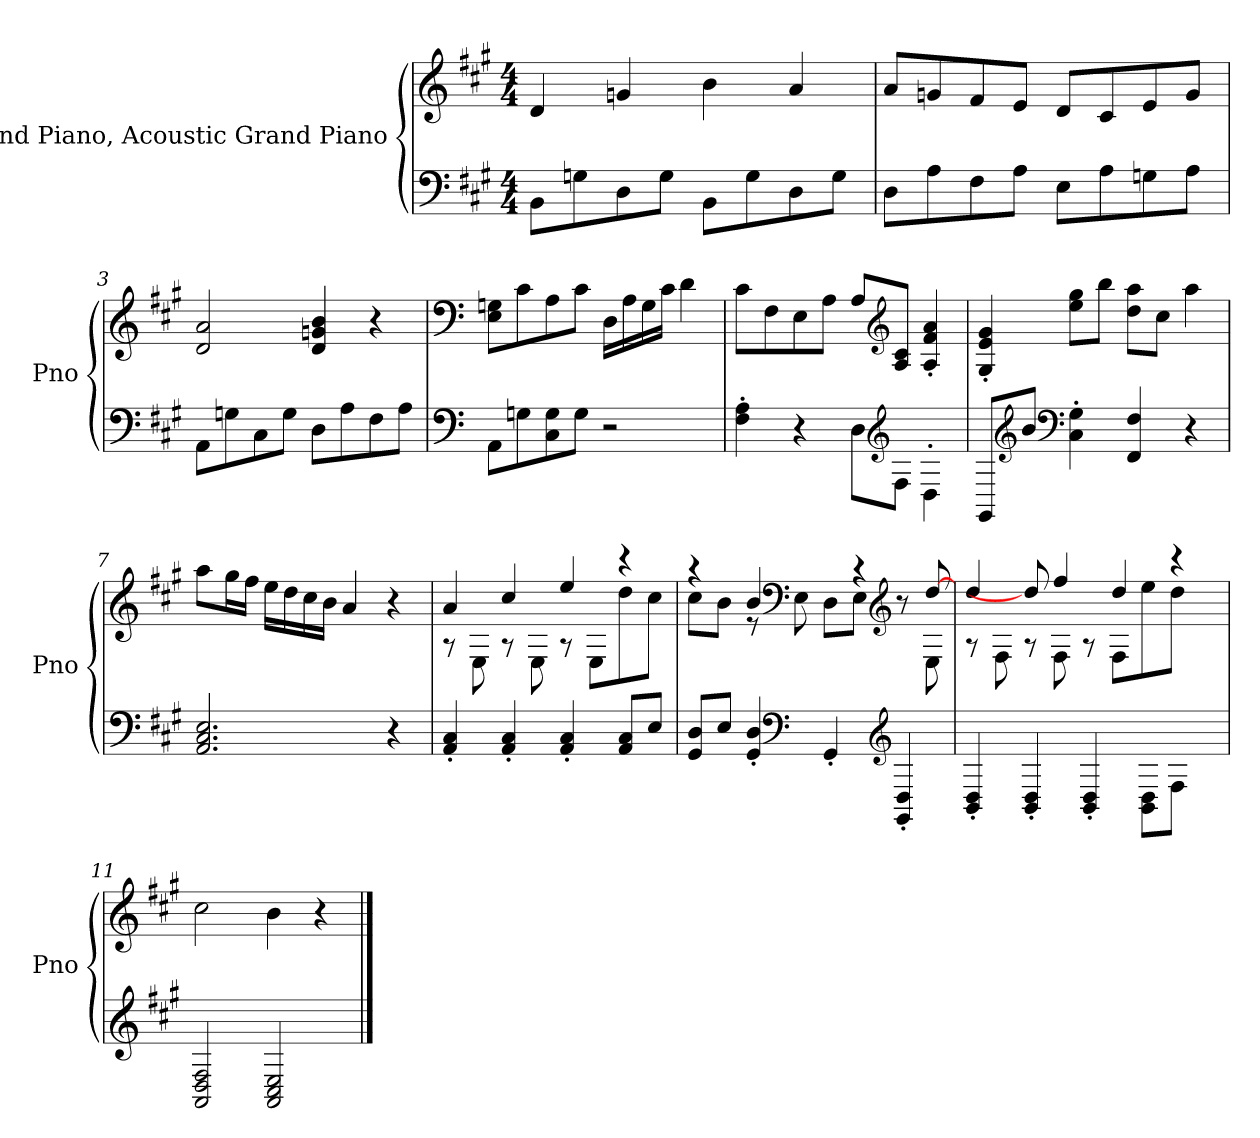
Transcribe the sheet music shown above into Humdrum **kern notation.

**kern	**kern
*part1	*part1
*staff2	*staff1
*I"Grand Piano, Acoustic Grand Piano	*
*I'Pno	*
*clefF4	*clefG2
*k[f#c#g#]	*k[f#c#g#]
*M4/4	*M4/4
*MM120	*MM120
=1	=1
8BBi\L	4di/
8Gni\	.
8Di\	4gni/
8Gi\J	.
8BBi\L	4bi\
8Gi\	.
8Di\	4ai/
8Gi\J	.
=2	=2
8Di\L	8ai/L
8Ai\	8gni/
8F#i\	8f#i/
8Ai\J	8ei/J
8Ei\L	8di/L
8Ai\	8c#i/
8Gni\	8ei/
8Ai\J	8gi/J
=3	=3
8AAi\L	2di/ 2ai/
8Gni\	.
8C#i\	.
8Gi\J	.
8Di\L	4di/ 4gni/ 4bi/
8Ai\	.
8F#i\	4r
8Ai\J	.
=4	=4
*clefF4	*clefF4
8AAj\L	8Ej\ 8Gnj\L
8GnZ\	8c#j\
8C#Z\ 8GZ\	8AZ\
8GZ\J	8c#Z\J
2r	16DZ\LL
.	16AZ\
.	16GZ\
.	16c#j\JJ
.	4dj\
!!LO:LB:g=z
=5	=5
4F#j\' 4AZ\'	8c#Z\L
.	8F#j\
4r	8EZ\
.	8Aj\J
8DZ\L	8AZ/L
*clefG2	*clefG2
8F#Z\J	8AZ/ 8c#Z/J
4D'Z\	4AZ/' 4f#Z/' 4aZ/'
=6	=6
8GG#j/L	4G#Z/' 4eZ/' 4g#Z/'
*clefG2	*
8bj/J	.
*clefF4	*
4C#Z\' 4G#Z\'	8eeZ\ 8gg#Z\L
.	8bbZ\J
4FF#Z/ 4F#Z/	8ddZ\ 8aaZ\L
.	8cc#j\J
4r	4aaj\
=7	=7
2.AAi/ 2.C#i/ 2.Ei/	8aai\L
.	16gg#i\L
.	16ff#i\JJ
.	16eei\LL
.	16ddi\
.	16cc#i\
.	16bi\JJ
.	4ai/
4r	4r
=8	=8
*	*^
4AAi/' 4C#i/'	4ai/	8r
.	.	8Ei\
4AAi/' 4C#i/'	4cc#i/	8r
.	.	8Ei\
4AAi/' 4C#i/'	4eei/	8r
.	.	8Ei\L
8AAi/ 8C#i/L	4r	8ddi\
8Ei/J	.	8cc#i\J
!!LO:LB:g=z	!!
=9	=9	=9
*^	*	*
4.ryy	8GG#i/ 8Di/L	4r	8cc#i\L
.	8Ei/J	.	8bi\J
.	4GG#i/' 4Di/'	4bi/	8r
*clefF4	*	*clefF4	*
8ryy	.	.	8Ei\
2ryy	4GG#'i/	8ryy	8Di\L
.	.	4r	8Ei\J
*clefG2	*	*clefG2	*
.	4GG#i/' 4Di/'	.	8r
.	.	[8ddi/	8Ei\
*v	*v	*	*
=10	=10	=10
4BBi/' 4Di/'	4ddi/	8r
.	.	8F#i\
4BBi/' 4Di/'	8ddi/]	8r
.	4ff#i/	8F#i\
4BBi/' 4Di/'	.	8r
.	4ddi/	8F#i\L
8BBi\ 8Di\L	.	8eei\
8F#i\J	4r	8ddi\J
8ryy	.	8ryy
*	*v	*v
=11	=11
2AAi/ 2Di/ 2F#i/	2cc#i\
2AAi/ 2C#i/ 2Ei/	4bi\
.	4r
==	==
*-	*-
